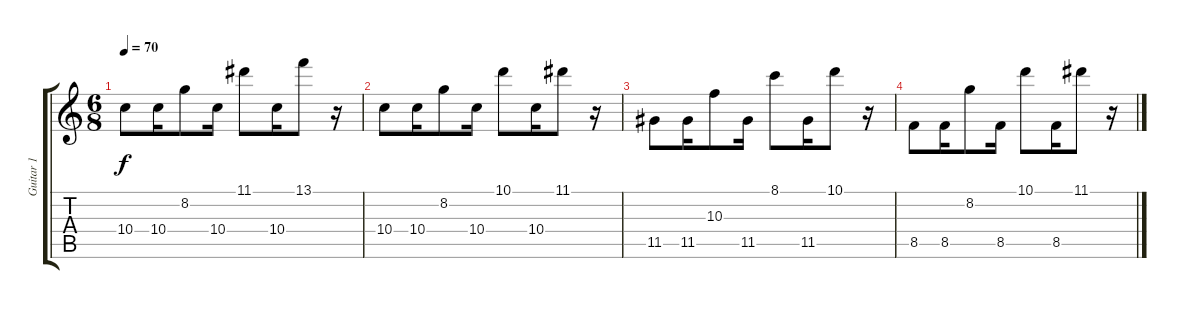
\track ("Guitar 1" "Guitar 1") {instrument acousticguitarsteel}
\staff {score tabs}
\tuning (E4 B3 G3 D3 A2 E2) {hide}
\ts (6 8)
\tempo 70
\clef g2
\ks c
10.4.8{dy f} 10.4.16 8.2.8 10.4.16 11.1.8 10.4.16 13.1.8 r.16 |
10.4.8 10.4.16 8.2.8 10.4.16 10.1.8 10.4.16 11.1.8 r.16 |
11.5.8 11.5.16 10.3.8 11.5.16 8.1.8 11.5.16 10.1.8 r.16 |
8.5.8 8.5.16 8.2.8 8.5.16 10.1.8 8.5.16 11.1.8 r.16
